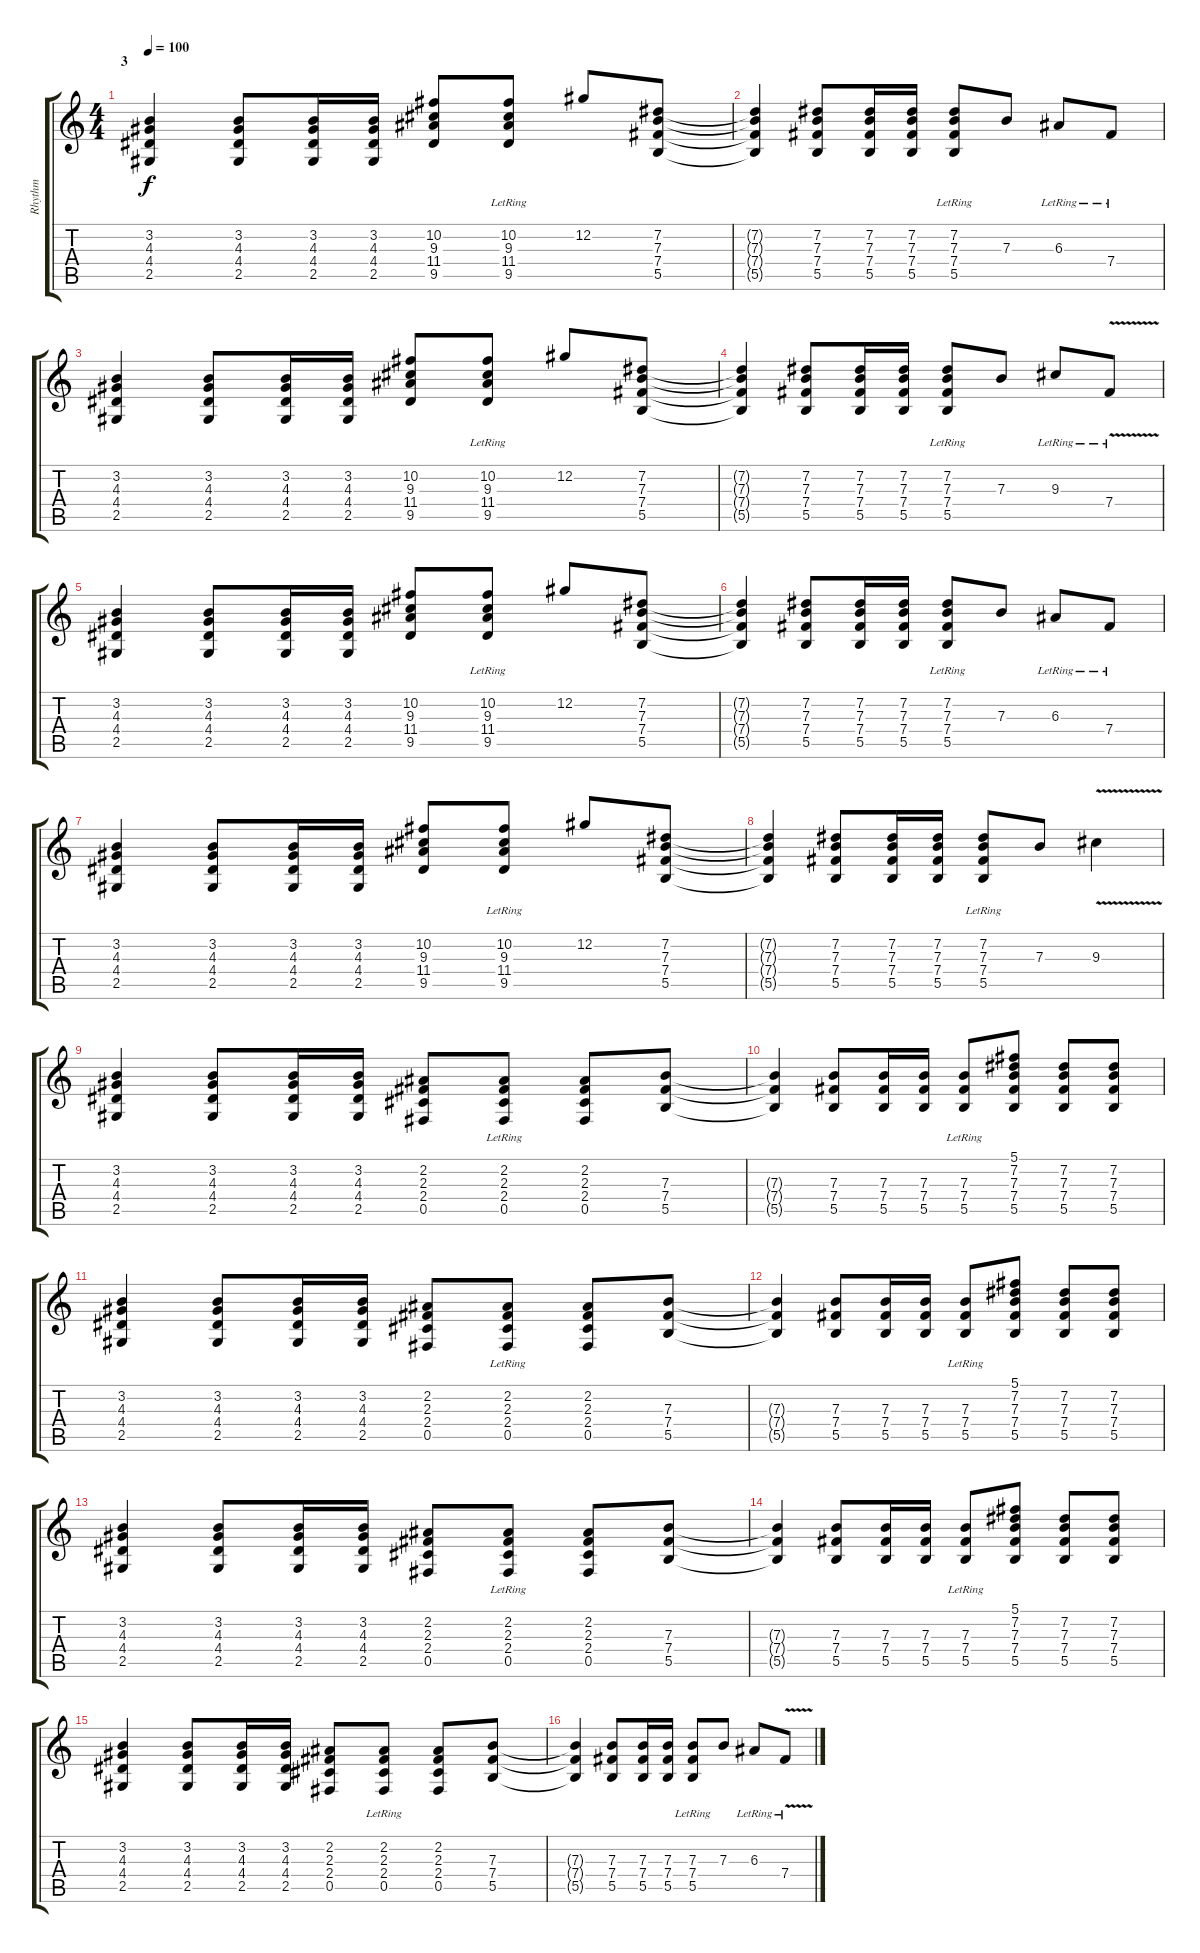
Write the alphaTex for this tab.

\track ("Rhythm" "Rhythm") {instrument acousticguitarsteel}
\staff {score tabs}
\tuning (Db4 Ab3 E3 B2 Gb2 B1) {hide}
\ts (4 4)
\section ("" "3")
\tempo 100
\clef g2
\ks c
(3.2 4.3 4.4 2.5).4{dy f} (3.2 4.3 4.4 2.5).8 (3.2 4.3 4.4 2.5).16 (3.2 4.3 4.4 2.5).16 (10.2 9.3 11.4 9.5).8 (10.2 9.3{lr} 11.4{lr} 9.5{lr}).8 12.2.8 (7.2 7.3 7.4 5.5).8 |
(7.2{t} 7.3{t} 7.4{t} 5.5{t}).4 (7.2 7.3 7.4 5.5).8 (7.2 7.3 7.4 5.5).16 (7.2 7.3 7.4 5.5).16 (7.2{lr} 7.3 7.4{lr} 5.5{lr}).8 7.3.8 6.3{lr}.8 7.4{lr}.8 |
(3.2 4.3 4.4 2.5).4 (3.2 4.3 4.4 2.5).8 (3.2 4.3 4.4 2.5).16 (3.2 4.3 4.4 2.5).16 (10.2 9.3 11.4 9.5).8 (10.2 9.3{lr} 11.4{lr} 9.5{lr}).8 12.2.8 (7.2 7.3 7.4 5.5).8 |
(7.2{t} 7.3{t} 7.4{t} 5.5{t}).4 (7.2 7.3 7.4 5.5).8 (7.2 7.3 7.4 5.5).16 (7.2 7.3 7.4 5.5).16 (7.2{lr} 7.3 7.4{lr} 5.5{lr}).8 7.3.8 9.3{lr}.8 7.4{v lr}.8 |
(3.2 4.3 4.4 2.5).4 (3.2 4.3 4.4 2.5).8 (3.2 4.3 4.4 2.5).16 (3.2 4.3 4.4 2.5).16 (10.2 9.3 11.4 9.5).8 (10.2 9.3{lr} 11.4{lr} 9.5{lr}).8 12.2.8 (7.2 7.3 7.4 5.5).8 |
(7.2{t} 7.3{t} 7.4{t} 5.5{t}).4 (7.2 7.3 7.4 5.5).8 (7.2 7.3 7.4 5.5).16 (7.2 7.3 7.4 5.5).16 (7.2{lr} 7.3 7.4{lr} 5.5{lr}).8 7.3.8 6.3{lr}.8 7.4{lr}.8 |
(3.2 4.3 4.4 2.5).4 (3.2 4.3 4.4 2.5).8 (3.2 4.3 4.4 2.5).16 (3.2 4.3 4.4 2.5).16 (10.2 9.3 11.4 9.5).8 (10.2 9.3{lr} 11.4{lr} 9.5{lr}).8 12.2.8 (7.2 7.3 7.4 5.5).8 |
(7.2{t} 7.3{t} 7.4{t} 5.5{t}).4 (7.2 7.3 7.4 5.5).8 (7.2 7.3 7.4 5.5).16 (7.2 7.3 7.4 5.5).16 (7.2{lr} 7.3 7.4{lr} 5.5{lr}).8 7.3.8 9.3{v}.4 |
(3.2 4.3 4.4 2.5).4 (3.2 4.3 4.4 2.5).8 (3.2 4.3 4.4 2.5).16 (3.2 4.3 4.4 2.5).16 (2.2 2.3 2.4 0.5).8 (2.2 2.3{lr} 2.4{lr} 0.5{lr}).8 (2.2 2.3 2.4 0.5).8 (7.3 7.4 5.5).8 |
(7.3{t} 7.4{t} 5.5{t}).4 (7.3 7.4 5.5).8 (7.3 7.4 5.5).16 (7.3 7.4 5.5).16 (7.3 7.4{lr} 5.5{lr}).8 (5.1 7.2 7.3 7.4 5.5).8 (7.2 7.3 7.4 5.5).8 (7.2 7.3 7.4 5.5).8 |
(3.2 4.3 4.4 2.5).4 (3.2 4.3 4.4 2.5).8 (3.2 4.3 4.4 2.5).16 (3.2 4.3 4.4 2.5).16 (2.2 2.3 2.4 0.5).8 (2.2 2.3{lr} 2.4{lr} 0.5{lr}).8 (2.2 2.3 2.4 0.5).8 (7.3 7.4 5.5).8 |
(7.3{t} 7.4{t} 5.5{t}).4 (7.3 7.4 5.5).8 (7.3 7.4 5.5).16 (7.3 7.4 5.5).16 (7.3 7.4{lr} 5.5{lr}).8 (5.1 7.2 7.3 7.4 5.5).8 (7.2 7.3 7.4 5.5).8 (7.2 7.3 7.4 5.5).8 |
(3.2 4.3 4.4 2.5).4 (3.2 4.3 4.4 2.5).8 (3.2 4.3 4.4 2.5).16 (3.2 4.3 4.4 2.5).16 (2.2 2.3 2.4 0.5).8 (2.2 2.3{lr} 2.4{lr} 0.5{lr}).8 (2.2 2.3 2.4 0.5).8 (7.3 7.4 5.5).8 |
(7.3{t} 7.4{t} 5.5{t}).4 (7.3 7.4 5.5).8 (7.3 7.4 5.5).16 (7.3 7.4 5.5).16 (7.3 7.4{lr} 5.5{lr}).8 (5.1 7.2 7.3 7.4 5.5).8 (7.2 7.3 7.4 5.5).8 (7.2 7.3 7.4 5.5).8 |
(3.2 4.3 4.4 2.5).4 (3.2 4.3 4.4 2.5).8 (3.2 4.3 4.4 2.5).16 (3.2 4.3 4.4 2.5).16 (2.2 2.3 2.4 0.5).8 (2.2 2.3{lr} 2.4{lr} 0.5{lr}).8 (2.2 2.3 2.4 0.5).8 (7.3 7.4 5.5).8 |
(7.3{t} 7.4{t} 5.5{t}).4 (7.3 7.4 5.5).8 (7.3 7.4 5.5).16 (7.3 7.4 5.5).16 (7.3 7.4{lr} 5.5{lr}).8 7.3.8 6.3{lr}.8 7.4{v lr}.8
